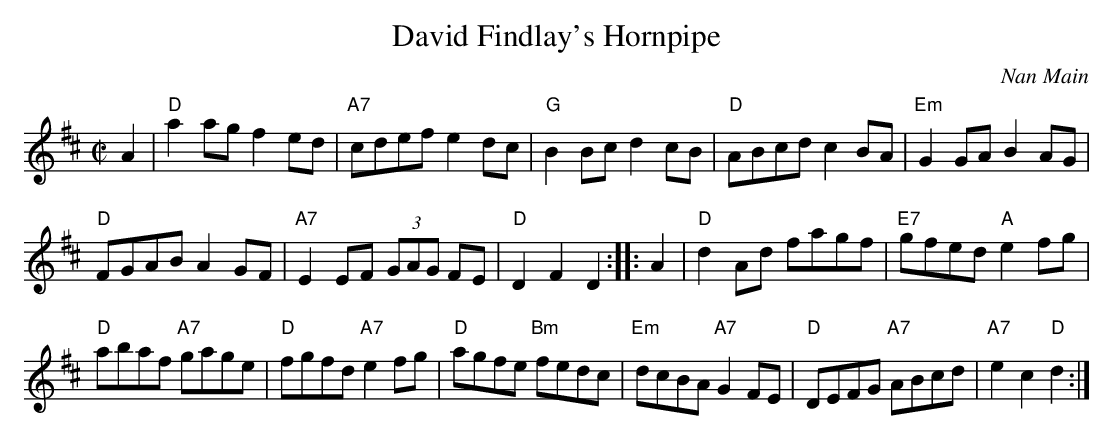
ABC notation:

X:1
T: David Findlay's Hornpipe
C: Nan Main
M: C|
L: 1/8
K: D
A2 |\
"D"a2ag f2ed | "A7"cdef e2dc |\
"G"B2Bc d2cB | "D"ABcd c2BA |\
"Em"G2GA B2AG |
"D"FGAB A2GF |\
"A7"E2EF (3GAG FE | "D"D2F2 D2 :: A2 |\
"D"d2Ad fagf | "E7"gfed "A"e2fg |
"D"abaf "A7"gage | "D"fgfd "A7"e2fg |\
"D"agfe "Bm"fedc | "Em"dcBA "A7"G2FE |\
"D"DEFG "A7"ABcd | "A7"e2c2 "D"d2 :|
